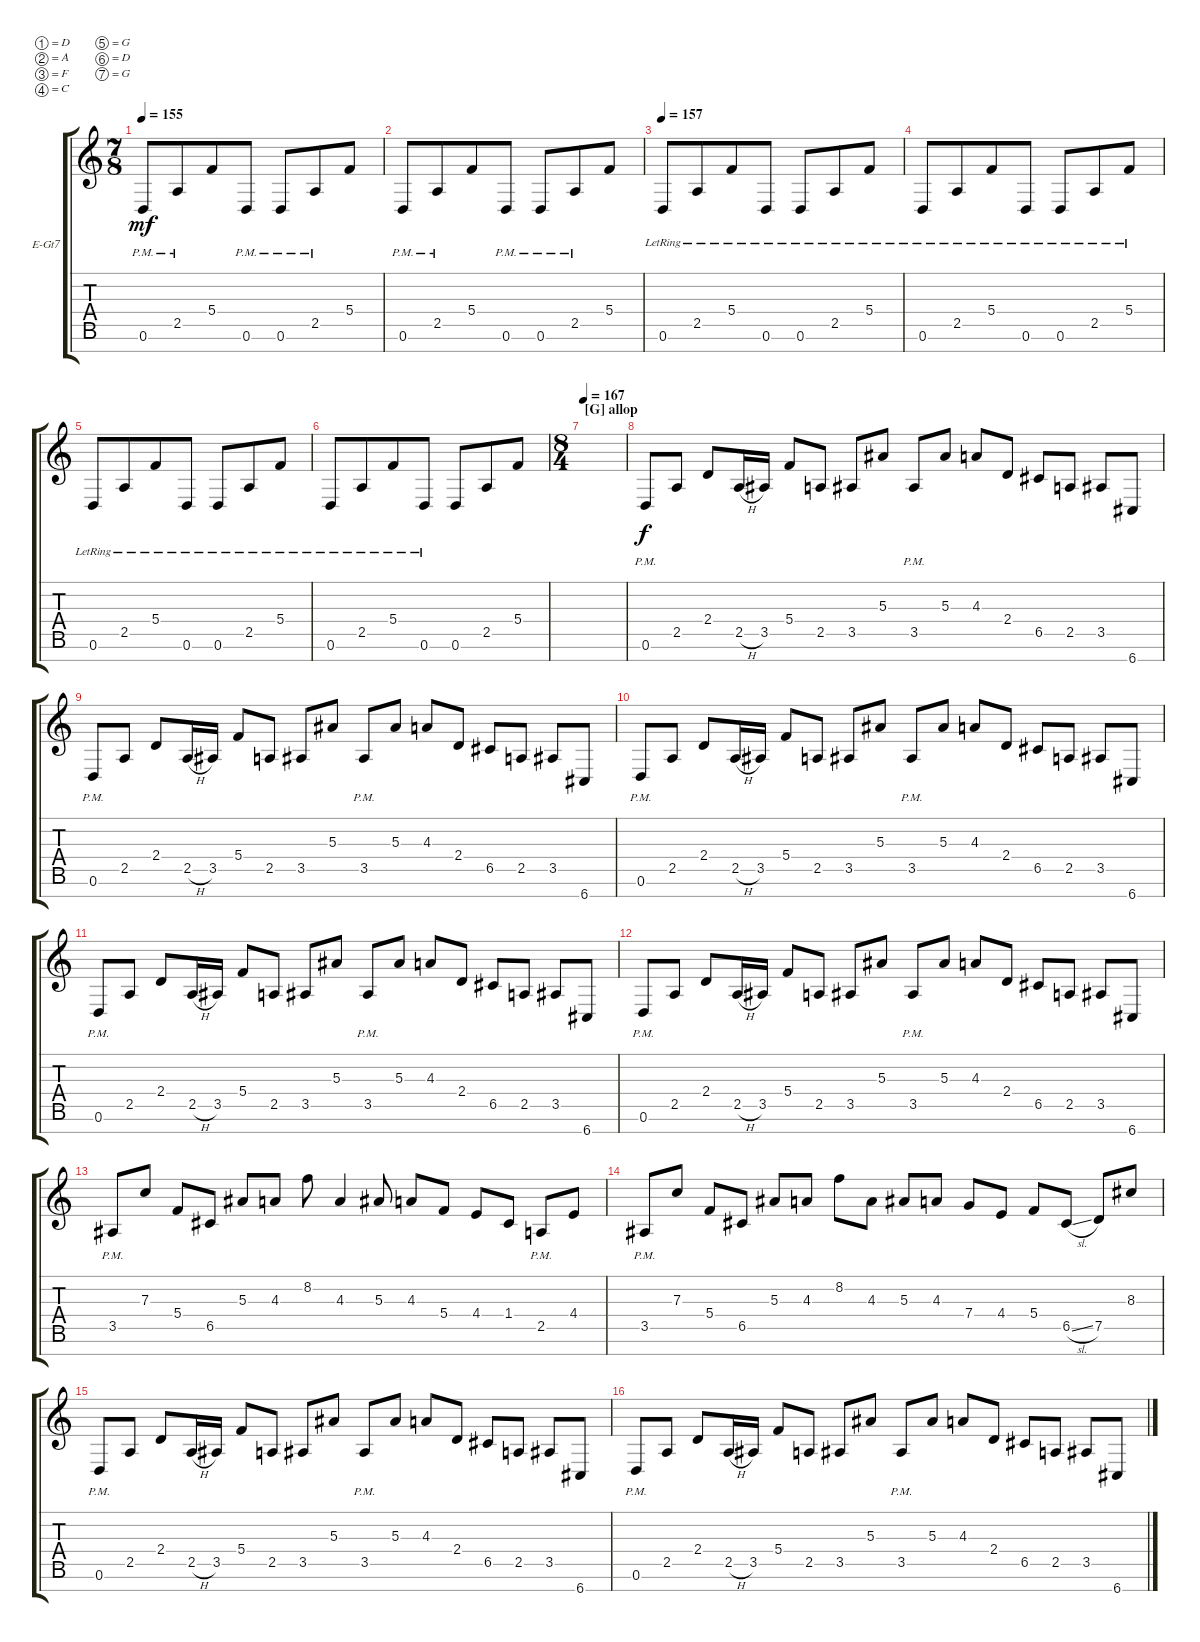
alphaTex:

\defaultSystemsLayout 4
\bracketExtendMode groupsimilarinstruments
\firstSystemTrackNameOrientation horizontal
\otherSystemsTrackNameOrientation horizontal
\track ("Adesola" "E-Gt7") {instrument distortionguitar}
\staff {score tabs}
\tuning (D4 A3 F3 C3 G2 D2 G1)
\ts (7 8)
\tempo 155
\clef g2
\ks c
0.6{pm}.8{dy mf} 2.5{pm}.8 5.4.8 0.6{pm}.8 0.6{pm}.8 2.5{pm}.8 5.4.8 |
0.6{pm}.8 2.5{pm}.8 5.4.8 0.6{pm}.8 0.6{pm}.8 2.5{pm}.8 5.4.8 |
\tempo 157
0.6{lr}.8 2.5{lr}.8 5.4{lr}.8 0.6{lr}.8 0.6{lr}.8 2.5{lr}.8 5.4{lr}.8 |
0.6{lr}.8 2.5{lr}.8 5.4{lr}.8 0.6{lr}.8 0.6{lr}.8 2.5{lr}.8 5.4{lr}.8 |
0.6{lr}.8 2.5{lr}.8 5.4{lr}.8 0.6{lr}.8 0.6{lr}.8 2.5{lr}.8 5.4{lr}.8 |
0.6{lr}.8 2.5{lr}.8 5.4{lr}.8 0.6{lr}.8 0.6.8 2.5.8 5.4.8 |
\ts (8 4)
\section ("G" "allop")
\tempo 167
|
0.6{pm}.8{dy f} 2.5.8 2.4.8 2.5{h}.16 3.5.16 5.4.8 2.5.8 3.5.8 5.3.8 3.5{pm}.8 5.3.8 4.3.8 2.4.8 6.5.8 2.5.8 3.5.8 6.7.8 |
0.6{pm}.8 2.5.8 2.4.8 2.5{h}.16 3.5.16 5.4.8 2.5.8 3.5.8 5.3.8 3.5{pm}.8 5.3.8 4.3.8 2.4.8 6.5.8 2.5.8 3.5.8 6.7.8 |
0.6{pm}.8 2.5.8 2.4.8 2.5{h}.16 3.5.16 5.4.8 2.5.8 3.5.8 5.3.8 3.5{pm}.8 5.3.8 4.3.8 2.4.8 6.5.8 2.5.8 3.5.8 6.7.8 |
0.6{pm}.8 2.5.8 2.4.8 2.5{h}.16 3.5.16 5.4.8 2.5.8 3.5.8 5.3.8 3.5{pm}.8 5.3.8 4.3.8 2.4.8 6.5.8 2.5.8 3.5.8 6.7.8 |
0.6{pm}.8 2.5.8 2.4.8 2.5{h}.16 3.5.16 5.4.8 2.5.8 3.5.8 5.3.8 3.5{pm}.8 5.3.8 4.3.8 2.4.8 6.5.8 2.5.8 3.5.8 6.7.8 |
3.5{pm}.8 7.3.8 5.4.8 6.5.8 5.3.8 4.3.8 8.2.8 4.3.4 5.3.8 4.3.8 5.4.8 4.4.8 1.4.8 2.5{pm}.8 4.4.8 |
3.5{pm}.8 7.3.8 5.4.8 6.5.8 5.3.8 4.3.8 8.2.8 4.3.8 5.3.8 4.3.8 7.4.8 4.4.8 5.4.8 6.5{sl}.8 7.5.8 8.3.8 |
0.6{pm}.8 2.5.8 2.4.8 2.5{h}.16 3.5.16 5.4.8 2.5.8 3.5.8 5.3.8 3.5{pm}.8 5.3.8 4.3.8 2.4.8 6.5.8 2.5.8 3.5.8 6.7.8 |
0.6{pm}.8 2.5.8 2.4.8 2.5{h}.16 3.5.16 5.4.8 2.5.8 3.5.8 5.3.8 3.5{pm}.8 5.3.8 4.3.8 2.4.8 6.5.8 2.5.8 3.5.8 6.7.8
